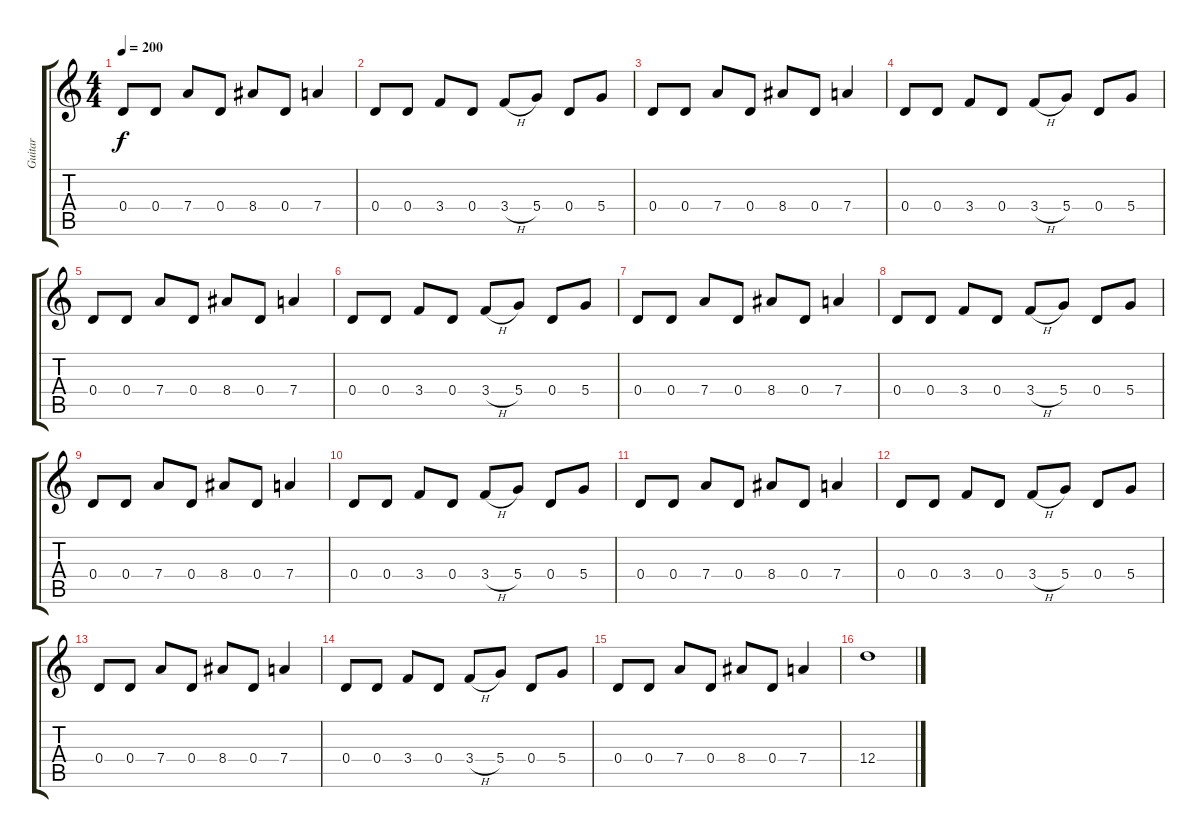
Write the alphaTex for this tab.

\track ("Guitar" "Guitar") {instrument distortionguitar}
\staff {score tabs}
\tuning (E4 B3 G3 D3 A2 D2) {hide}
\ts (4 4)
\tempo 200
\clef g2
\ks c
0.4.8{dy f} 0.4.8 7.4.8 0.4.8 8.4.8 0.4.8 7.4.4 |
0.4.8 0.4.8 3.4.8 0.4.8 3.4{h}.8 5.4.8 0.4.8 5.4.8 |
0.4.8 0.4.8 7.4.8 0.4.8 8.4.8 0.4.8 7.4.4 |
0.4.8 0.4.8 3.4.8 0.4.8 3.4{h}.8 5.4.8 0.4.8 5.4.8 |
0.4.8 0.4.8 7.4.8 0.4.8 8.4.8 0.4.8 7.4.4 |
0.4.8 0.4.8 3.4.8 0.4.8 3.4{h}.8 5.4.8 0.4.8 5.4.8 |
0.4.8 0.4.8 7.4.8 0.4.8 8.4.8 0.4.8 7.4.4 |
0.4.8 0.4.8 3.4.8 0.4.8 3.4{h}.8 5.4.8 0.4.8 5.4.8 |
0.4.8 0.4.8 7.4.8 0.4.8 8.4.8 0.4.8 7.4.4 |
0.4.8 0.4.8 3.4.8 0.4.8 3.4{h}.8 5.4.8 0.4.8 5.4.8 |
0.4.8 0.4.8 7.4.8 0.4.8 8.4.8 0.4.8 7.4.4 |
0.4.8 0.4.8 3.4.8 0.4.8 3.4{h}.8 5.4.8 0.4.8 5.4.8 |
0.4.8 0.4.8 7.4.8 0.4.8 8.4.8 0.4.8 7.4.4 |
0.4.8 0.4.8 3.4.8 0.4.8 3.4{h}.8 5.4.8 0.4.8 5.4.8 |
0.4.8 0.4.8 7.4.8 0.4.8 8.4.8 0.4.8 7.4.4 |
12.4.1{volume 16 instrument overdrivenguitar}
